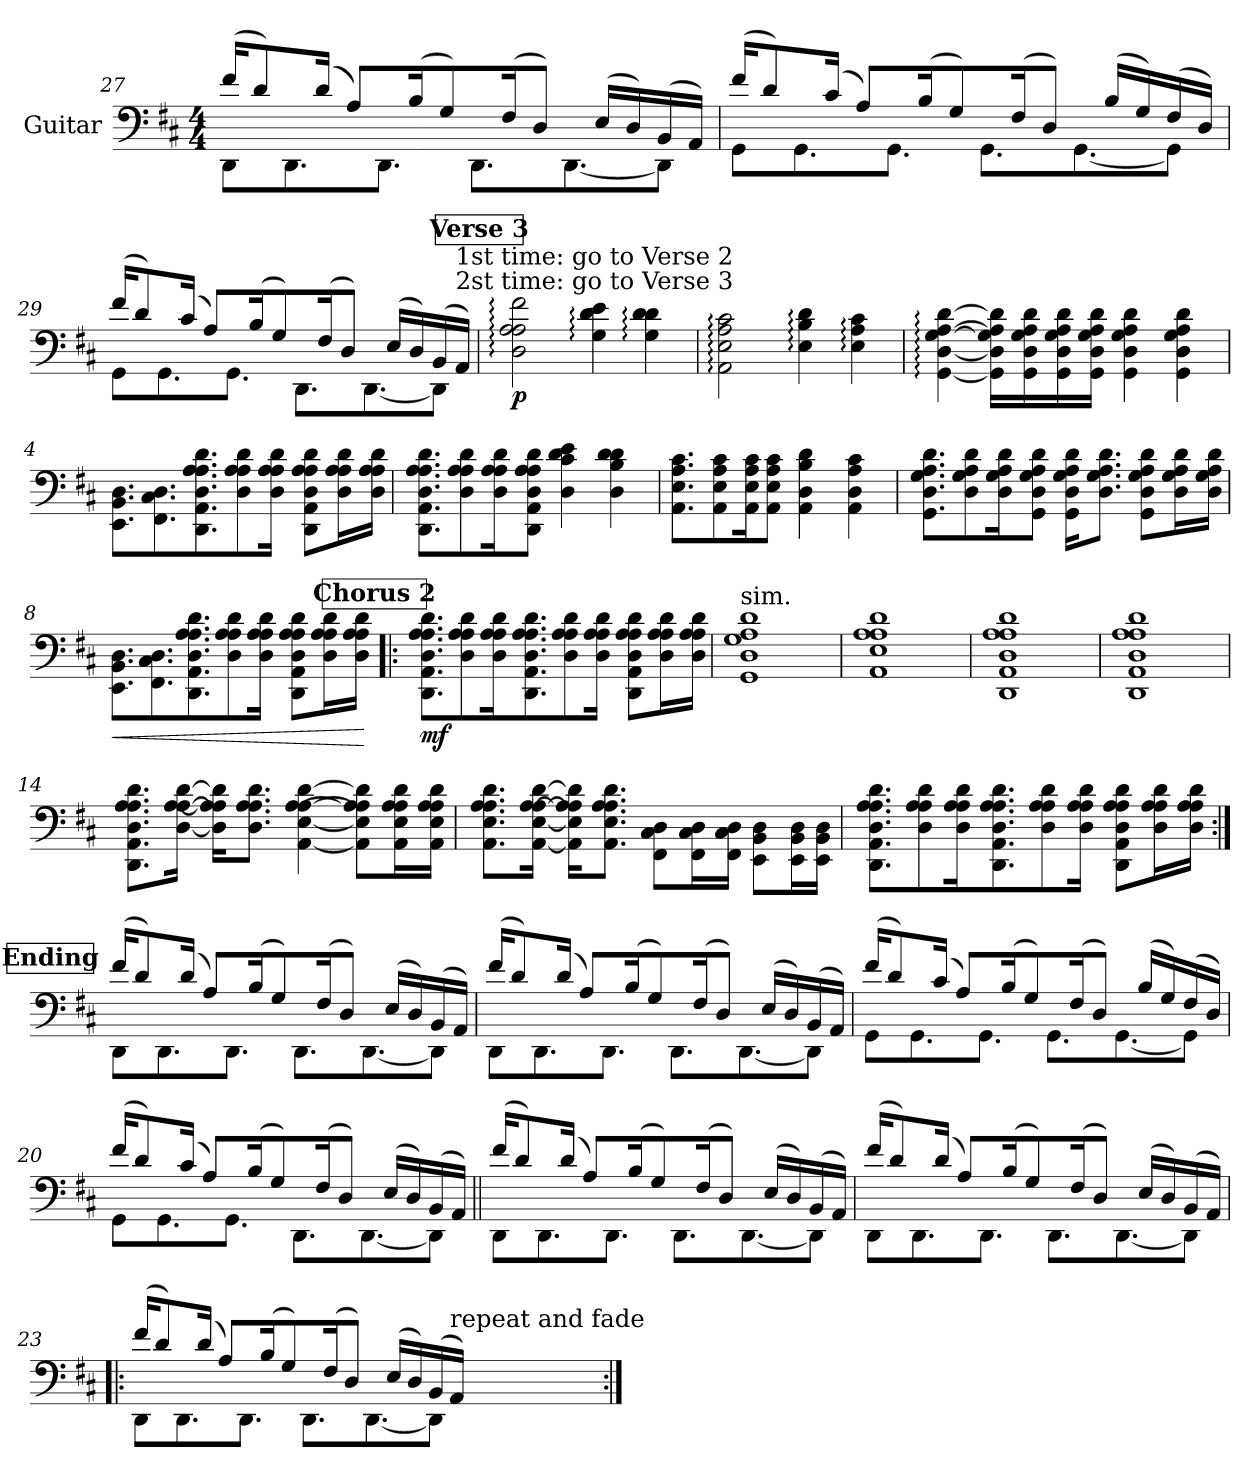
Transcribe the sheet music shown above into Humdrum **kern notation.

**kern	**dynam
*part1	*part1
*staff1	*staff1
*I"Guitar	*
*I'Guit.	*
*	*
*k[f#c#]	*
*M4/4	*
=27	=27
*^	*
(>16f#/KL	8DD\L	.
8d/)	.	.
.	8.DD\	.
(>16d/Jk	.	.
8A/L)	.	.
.	8.DD\J	.
(>16B/K	.	.
8G/)	.	.
.	8.DD\L	.
(>16F#/K	.	.
8D/J)	.	.
.	[8.DD\	.
(>16E/LL	.	.
16D/)	.	.
(>16BB/	8DD\J]	.
16AA/JJ)	.	.
=28	=28	=28
(>16f#/KL	8GG\L	.
8d/)	.	.
.	8.GG\	.
(>16c#/Jk	.	.
8A/L)	.	.
.	8.GG\J	.
(>16B/K	.	.
8G/)	.	.
.	8.GG\L	.
(>16F#/K	.	.
8D/J)	.	.
.	[8.GG\	.
(>16B/LL	.	.
16G/)	.	.
(>16F#/	8GG\J]	.
16D/JJ)	.	.
!!LO:LB:g=z	!!
=29	=29	=29
(>16f#/KL	8GG\L	.
8d/)	.	.
.	8.GG\	.
(>16c#/Jk	.	.
8A/L)	.	.
.	8.GG\J	.
(>16B/K	.	.
8G/)	.	.
.	8.DD\L	.
(>16F#/K	.	.
8D/J)	.	.
.	[8.DD\	.
(>16E/LL	.	.
16D/)	.	.
(>16BB/	8DD\J]	.
!LO:TX:a:t=2st time&colon; go to Verse 3	!	!
!LO:TX:a:t=1st time&colon; go to Verse 2	!	!
16AA/JJ)	.	.
*v	*v	*
!!LO:LB:g=z
!!LO:REH:place=s1:a:B:fs=14:t=Verse 3
=1	=1
*stria6	*
!	!LO:DY:b
2D\: 2A\: 2A\: 2f#\:	p
4G\: 4e\: 4d\:	.
4G\: 4d\: 4d\:	.
=2	=2
2AA\: 2E\: 2A\: 2c#\:	.
4E\: 4B\: 4d\:	.
4E\: 4A\: 4c#\:	.
=3	=3
[4GG\: [4D\: [4G\: [4A\: [4d\:	.
16GG\] 16D\] 16G\] 16A\] 16d\]LL	.
16GG\ 16D\ 16G\ 16A\ 16d\	.
16GG\ 16D\ 16G\ 16A\ 16d\	.
16GG\ 16D\ 16G\ 16A\ 16d\JJ	.
4GG\ 4D\ 4G\ 4A\ 4d\	.
4GG\ 4D\ 4G\ 4A\ 4d\	.
=4	=4
8.EE\ 8.BB\ 8.D\L	.
8.FF#\ 8.C#\ 8.D\	.
8.DD\ 8.AA\ 8.D\ 8.A\ 8.A\ 8.d\	.
8D\ 8A\ 8A\ 8d\	.
16D\ 16A\ 16A\ 16d\Jk	.
8DD\ 8AA\ 8D\ 8A\ 8A\ 8d\L	.
16D\ 16A\ 16A\ 16d\L	.
16D\ 16A\ 16A\ 16d\JJ	.
=5	=5
8.DD\ 8.AA\ 8.D\ 8.A\ 8.A\ 8.d\L	.
8D\ 8A\ 8A\ 8d\	.
16D\ 16A\ 16A\ 16d\K	.
8DD\ 8AA\ 8D\ 8A\ 8A\ 8d\J	.
4D\ 4c#\ 4e\ 4d\	.
4D\ 4B\ 4d\ 4d\	.
!!LO:LB:g=z
=6	=6
8.AA\ 8.E\ 8.A\ 8.c#\L	.
8AA\ 8E\ 8A\ 8c#\	.
16AA\ 16E\ 16A\ 16c#\K	.
8AA\ 8E\ 8A\ 8c#\J	.
4AA\ 4D\ 4B\ 4d\	.
4AA\ 4D\ 4A\ 4c#\	.
=7	=7
8.GG\ 8.D\ 8.G\ 8.A\ 8.d\L	.
8D\ 8G\ 8A\ 8d\	.
16D\ 16G\ 16A\ 16d\K	.
8GG\ 8D\ 8G\ 8A\ 8d\J	.
16GG\ 16D\ 16G\ 16A\ 16d\KL	.
8.D\ 8.G\ 8.A\ 8.d\J	.
8GG\ 8D\ 8G\ 8A\ 8d\L	.
16D\ 16G\ 16A\ 16d\L	.
16D\ 16G\ 16A\ 16d\JJ	.
=8	=8
!	!LO:HP:b
8.EE\ 8.BB\ 8.D\L	<
8.FF#\ 8.C#\ 8.D\	.
8.DD\ 8.AA\ 8.D\ 8.A\ 8.A\ 8.d\	.
8D\ 8A\ 8A\ 8d\	.
16D\ 16A\ 16A\ 16d\Jk	.
8DD\ 8AA\ 8D\ 8A\ 8A\ 8d\L	.
16D\ 16A\ 16A\ 16d\L	.
16D\ 16A\ 16A\ 16d\JJ	.
.	[
!!LO:REH:place=s1:a:B:fs=14:t=Chorus 2
=9!|:	=9!|:
!	!LO:DY:b
8.DD\ 8.AA\ 8.D\ 8.A\ 8.A\ 8.d\L	mf
8D\ 8A\ 8A\ 8d\	.
16D\ 16A\ 16A\ 16d\K	.
8.DD\ 8.AA\ 8.D\ 8.A\ 8.A\ 8.d\	.
8D\ 8A\ 8A\ 8d\	.
16D\ 16A\ 16A\ 16d\Jk	.
8DD\ 8AA\ 8D\ 8A\ 8A\ 8d\L	.
16D\ 16A\ 16A\ 16d\L	.
16D\ 16A\ 16A\ 16d\JJ	.
=10	=10
!LO:TX:a:t=sim.	!
1GG 1D 1G 1A 1d	.
!!LO:LB:g=z
=11	=11
1AA 1E 1A 1A 1d	.
=12	=12
1DD 1AA 1D 1A 1A 1d	.
=13	=13
1DD 1AA 1D 1A 1A 1d	.
=14	=14
8.DD\ 8.AA\ 8.D\ 8.A\ 8.A\ 8.d\L	.
[16D\ [16A\ [16A\ [16d\Jk	.
16D\] 16A\] 16A\] 16d\]KL	.
8.D\ 8.A\ 8.A\ 8.d\J	.
[4AA\ [4E\ [4A\ [4A\ [4d\	.
8AA\] 8E\] 8A\] 8A\] 8d\]L	.
16AA\ 16E\ 16A\ 16A\ 16d\L	.
16AA\ 16E\ 16A\ 16A\ 16d\JJ	.
=15	=15
8.AA\ 8.E\ 8.A\ 8.A\ 8.d\L	.
[16AA\ [16E\ [16A\ [16A\ [16d\Jk	.
16AA\] 16E\] 16A\] 16A\] 16d\]KL	.
8.AA\ 8.E\ 8.A\ 8.A\ 8.d\J	.
8FF#\ 8C#\ 8D\L	.
16FF#\ 16C#\ 16D\L	.
16FF#\ 16C#\ 16D\JJ	.
8EE\ 8BB\ 8D\L	.
16EE\ 16BB\ 16D\L	.
16EE\ 16BB\ 16D\JJ	.
=16	=16
8.DD\ 8.AA\ 8.D\ 8.A\ 8.A\ 8.d\L	.
8D\ 8A\ 8A\ 8d\	.
16D\ 16A\ 16A\ 16d\K	.
8.DD\ 8.AA\ 8.D\ 8.A\ 8.A\ 8.d\	.
8D\ 8A\ 8A\ 8d\	.
16D\ 16A\ 16A\ 16d\Jk	.
8DD\ 8AA\ 8D\ 8A\ 8A\ 8d\L	.
16D\ 16A\ 16A\ 16d\L	.
16D\ 16A\ 16A\ 16d\JJ	.
!!LO:LB:g=z
!!LO:REH:place=s1:a:B:fs=14:t=Ending
=17:|!	=17:|!
*^	*
(>16f#/KL	8DD\L	.
8d/)	.	.
.	8.DD\	.
(>16d/Jk	.	.
8A/L)	.	.
.	8.DD\J	.
(>16B/K	.	.
8G/)	.	.
.	8.DD\L	.
(>16F#/K	.	.
8D/J)	.	.
.	[8.DD\	.
(>16E/LL	.	.
16D/)	.	.
(>16BB/	8DD\J]	.
16AA/JJ)	.	.
=18	=18	=18
(>16f#/KL	8DD\L	.
8d/)	.	.
.	8.DD\	.
(>16d/Jk	.	.
8A/L)	.	.
.	8.DD\J	.
(>16B/K	.	.
8G/)	.	.
.	8.DD\L	.
(>16F#/K	.	.
8D/J)	.	.
.	[8.DD\	.
(>16E/LL	.	.
16D/)	.	.
(>16BB/	8DD\J]	.
16AA/JJ)	.	.
=19	=19	=19
(>16f#/KL	8GG\L	.
8d/)	.	.
.	8.GG\	.
(>16c#/Jk	.	.
8A/L)	.	.
.	8.GG\J	.
(>16B/K	.	.
8G/)	.	.
.	8.GG\L	.
(>16F#/K	.	.
8D/J)	.	.
.	[8.GG\	.
(>16B/LL	.	.
16G/)	.	.
(>16F#/	8GG\J]	.
16D/JJ)	.	.
!!LO:PB:g=z	!!
=20	=20	=20
(>16f#/KL	8GG\L	.
8d/)	.	.
.	8.GG\	.
(>16c#/Jk	.	.
8A/L)	.	.
.	8.GG\J	.
(>16B/K	.	.
8G/)	.	.
.	8.DD\L	.
(>16F#/K	.	.
8D/J)	.	.
.	[8.DD\	.
(>16E/LL	.	.
16D/)	.	.
(>16BB/	8DD\J]	.
16AA/JJ)	.	.
=21||	=21||	=21||
(>16f#/KL	8DD\L	.
8d/)	.	.
.	8.DD\	.
(>16d/Jk	.	.
8A/L)	.	.
.	8.DD\J	.
(>16B/K	.	.
8G/)	.	.
.	8.DD\L	.
(>16F#/K	.	.
8D/J)	.	.
.	[8.DD\	.
(>16E/LL	.	.
16D/)	.	.
(>16BB/	8DD\J]	.
16AA/JJ)	.	.
=22	=22	=22
(>16f#/KL	8DD\L	.
8d/)	.	.
.	8.DD\	.
(>16d/Jk	.	.
8A/L)	.	.
.	8.DD\J	.
(>16B/K	.	.
8G/)	.	.
.	8.DD\L	.
(>16F#/K	.	.
8D/J)	.	.
.	[8.DD\	.
(>16E/LL	.	.
16D/)	.	.
(>16BB/	8DD\J]	.
16AA/JJ)	.	.
!!LO:LB:g=z	!!
=23!|:	=23!|:	=23!|:
(>16f#/KL	8DD\L	.
8d/)	.	.
.	8.DD\	.
(>16d/Jk	.	.
8A/L)	.	.
.	8.DD\J	.
(>16B/K	.	.
8G/)	.	.
.	8.DD\L	.
(>16F#/K	.	.
8D/J)	.	.
.	[8.DD\	.
(>16E/LL	.	.
16D/)	.	.
(>16BB/	8DD\J]	.
!LO:TX:a:t=repeat and fade	!	!
16AA/JJ)	.	.
*v	*v	*
=:|!	=:|!
*-	*-
